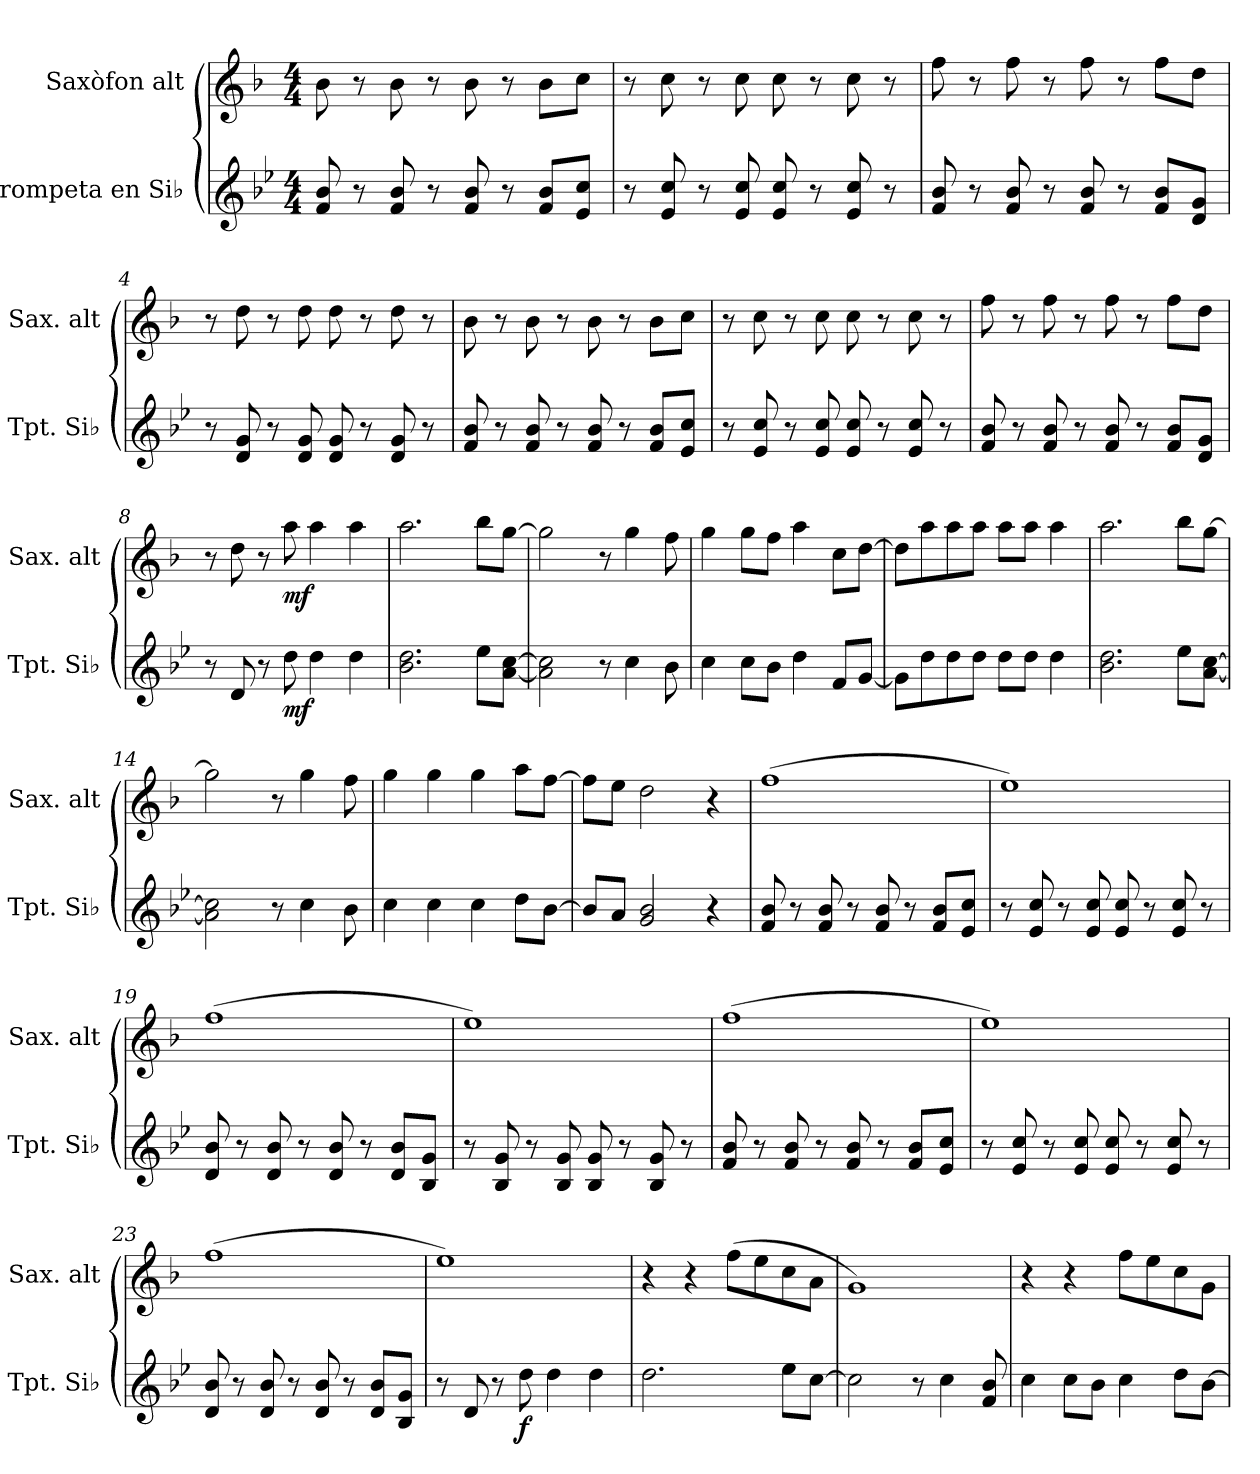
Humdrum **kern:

**kern	**dynam	**kern	**dynam
*part2	*part2	*part1	*part1
*staff2	*staff2	*staff1	*staff1
*I"Trompeta en Si♭	*	*I"Saxòfon alt	*
*I'Tpt. Si♭	*	*I'Sax. alt	*
*clefG2	*	*clefG2	*
*ITrd1c2	*	*ITrd5c9	*
*k[b-e-a-d-]	*	*k[b-e-a-d-]	*
*M4/4	*	*M4/4	*
*MM136	*	*MM136	*
=1	=1	=1	=1
8e-/ 8a-/	.	8d-\	.
8r	.	8r	.
8e-/ 8a-/	.	8d-\	.
8r	.	8r	.
8e-/ 8a-/	.	8d-\	.
8r	.	8r	.
8e-/ 8a-/L	.	8d-\L	.
8d-/ 8b-/J	.	8e-\J	.
=2	=2	=2	=2
8r	.	8r	.
8d-/ 8b-/	.	8e-\	.
8r	.	8r	.
8d-/ 8b-/	.	8e-\	.
8d-/ 8b-/	.	8e-\	.
8r	.	8r	.
8d-/ 8b-/	.	8e-\	.
8r	.	8r	.
=3	=3	=3	=3
8e-/ 8a-/	.	8a-\	.
8r	.	8r	.
8e-/ 8a-/	.	8a-\	.
8r	.	8r	.
8e-/ 8a-/	.	8a-\	.
8r	.	8r	.
8e-/ 8a-/L	.	8a-\L	.
8c/ 8f/J	.	8f\J	.
!!LO:LB:g=z
=4	=4	=4	=4
8r	.	8r	.
8c/ 8f/	.	8f\	.
8r	.	8r	.
8c/ 8f/	.	8f\	.
8c/ 8f/	.	8f\	.
8r	.	8r	.
8c/ 8f/	.	8f\	.
8r	.	8r	.
=5	=5	=5	=5
8e-/ 8a-/	.	8d-\	.
8r	.	8r	.
8e-/ 8a-/	.	8d-\	.
8r	.	8r	.
8e-/ 8a-/	.	8d-\	.
8r	.	8r	.
8e-/ 8a-/L	.	8d-\L	.
8d-/ 8b-/J	.	8e-\J	.
=6	=6	=6	=6
8r	.	8r	.
8d-/ 8b-/	.	8e-\	.
8r	.	8r	.
8d-/ 8b-/	.	8e-\	.
8d-/ 8b-/	.	8e-\	.
8r	.	8r	.
8d-/ 8b-/	.	8e-\	.
8r	.	8r	.
=7	=7	=7	=7
8e-/ 8a-/	.	8a-\	.
8r	.	8r	.
8e-/ 8a-/	.	8a-\	.
8r	.	8r	.
8e-/ 8a-/	.	8a-\	.
8r	.	8r	.
8e-/ 8a-/L	.	8a-\L	.
8c/ 8f/J	.	8f\J	.
!!LO:LB:g=z
=8	=8	=8	=8
8r	.	8r	.
8c/	.	8f\	.
8r	.	8r	.
!	!LO:DY:b	!	!LO:DY:b
8cc\	mf	8cc\	mf
4cc\	.	4cc\	.
4cc\	.	4cc\	.
=9	=9	=9	=9
2.a-\ 2.cc\	.	2.cc\	.
8dd-\L	.	8dd-\L	.
[8g\ [8b-\J	.	[8b-\J	.
=10	=10	=10	=10
2g\] 2b-\]	.	2b-\]	.
8r	.	8r	.
4b-\	.	4b-\	.
8a-\	.	8a-\	.
=11	=11	=11	=11
4b-\	.	4b-\	.
8b-\L	.	8b-\L	.
8a-\J	.	8a-\J	.
4cc\	.	4cc\	.
8e-/L	.	8e-\L	.
[8f/J	.	[8f\J	.
=12	=12	=12	=12
8f\L]	.	8f\L]	.
8cc\	.	8cc\	.
8cc\	.	8cc\	.
8cc\J	.	8cc\J	.
8cc\L	.	8cc\L	.
8cc\J	.	8cc\J	.
4cc\	.	4cc\	.
=13	=13	=13	=13
2.a-\ 2.cc\	.	2.cc\	.
8dd-\L	.	8dd-\L	.
[8g\ [8b-\J	.	[8b-\J	.
=14	=14	=14	=14
2g\] 2b-\]	.	2b-\]	.
8r	.	8r	.
4b-\	.	4b-\	.
8a-\	.	8a-\	.
!!LO:LB:g=z
=15	=15	=15	=15
4b-\	.	4b-\	.
4b-\	.	4b-\	.
4b-\	.	4b-\	.
8cc\L	.	8cc\L	.
[8a-\J	.	[8a-\J	.
=16	=16	=16	=16
8a-/L]	.	8a-\L]	.
8g/J	.	8g\J	.
2f/ 2a-/	.	2f\	.
4r	.	4r	.
=17	=17	=17	=17
8e-/ 8a-/	.	(>1a-	.
8r	.	.	.
8e-/ 8a-/	.	.	.
8r	.	.	.
8e-/ 8a-/	.	.	.
8r	.	.	.
8e-/ 8a-/L	.	.	.
8d-/ 8b-/J	.	.	.
=18	=18	=18	=18
8r	.	1g)	.
8d-/ 8b-/	.	.	.
8r	.	.	.
8d-/ 8b-/	.	.	.
8d-/ 8b-/	.	.	.
8r	.	.	.
8d-/ 8b-/	.	.	.
8r	.	.	.
=19	=19	=19	=19
8c/ 8a-/	.	(>1a-	.
8r	.	.	.
8c/ 8a-/	.	.	.
8r	.	.	.
8c/ 8a-/	.	.	.
8r	.	.	.
8c/ 8a-/L	.	.	.
8A-/ 8f/J	.	.	.
!!LO:LB:g=z
=20	=20	=20	=20
8r	.	1g)	.
8A-/ 8f/	.	.	.
8r	.	.	.
8A-/ 8f/	.	.	.
8A-/ 8f/	.	.	.
8r	.	.	.
8A-/ 8f/	.	.	.
8r	.	.	.
=21	=21	=21	=21
8e-/ 8a-/	.	(>1a-	.
8r	.	.	.
8e-/ 8a-/	.	.	.
8r	.	.	.
8e-/ 8a-/	.	.	.
8r	.	.	.
8e-/ 8a-/L	.	.	.
8d-/ 8b-/J	.	.	.
=22	=22	=22	=22
8r	.	1g)	.
8d-/ 8b-/	.	.	.
8r	.	.	.
8d-/ 8b-/	.	.	.
8d-/ 8b-/	.	.	.
8r	.	.	.
8d-/ 8b-/	.	.	.
8r	.	.	.
=23	=23	=23	=23
8c/ 8a-/	.	(>1a-	.
8r	.	.	.
8c/ 8a-/	.	.	.
8r	.	.	.
8c/ 8a-/	.	.	.
8r	.	.	.
8c/ 8a-/L	.	.	.
8A-/ 8f/J	.	.	.
!!LO:LB:g=z
=24	=24	=24	=24
8r	.	1g)	.
8c/	.	.	.
8r	.	.	.
!	!LO:DY:b	!	!
8cc\	f	.	.
4cc\	.	.	.
4cc\	.	.	.
=25	=25	=25	=25
2.cc\	.	4r	.
.	.	4r	.
.	.	(>8a-\L	.
.	.	8g\	.
8dd-\L	.	8e-\	.
[8b-\J	.	8c\J	.
=26	=26	=26	=26
2b-\]	.	1B-)	.
8r	.	.	.
4b-\	.	.	.
8e-/ 8a-/	.	.	.
=27	=27	=27	=27
4b-\	.	4r	.
8b-\L	.	4r	.
8a-\J	.	.	.
4b-\	.	8a-\L	.
.	.	8g\	.
8cc\L	.	8e-\	.
[8a-\J	.	8B-\J	.
=	=	=	=
*-	*-	*-	*-
